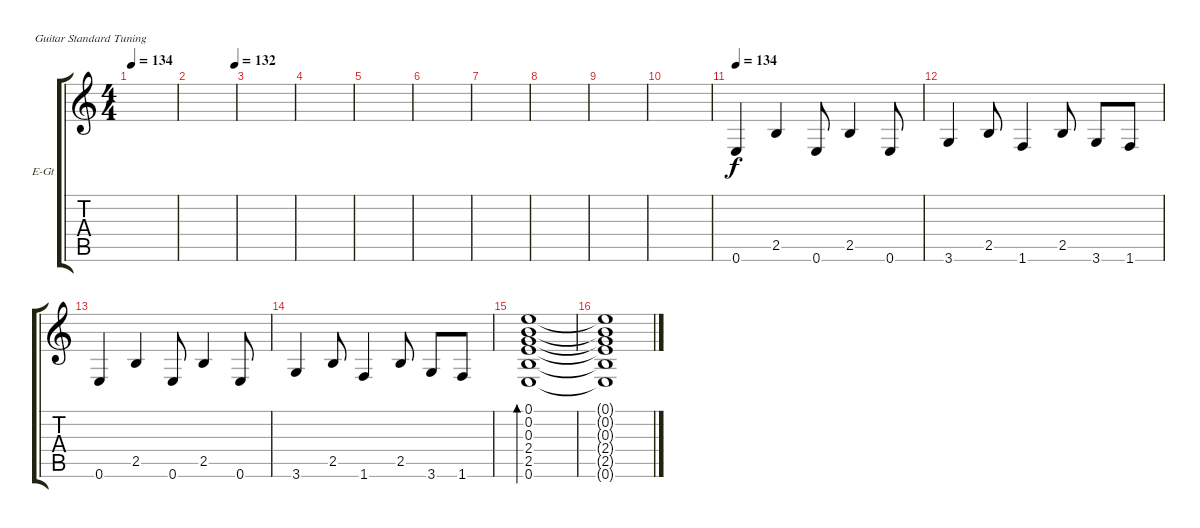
\defaultSystemsLayout 4
\bracketExtendMode groupsimilarinstruments
\firstSystemTrackNameOrientation horizontal
\otherSystemsTrackNameOrientation horizontal
\track ("Electric Guitar" "E-Gt") {instrument electricguitarclean}
\staff {score tabs}
\tuning (E4 B3 G3 D3 A2 E2)
\ts (4 4)
\tempo 134
\clef g2
\ks c
|
\tempo (132 0.99375)
|
|
|
|
|
|
|
|
|
\tempo (134 0.00625)
0.6.4 2.5.4 0.6.8 2.5.4 0.6.8 |
3.6.4 2.5.8 1.6.4 2.5.8 3.6.8 1.6.8 |
0.6.4 2.5.4 0.6.8 2.5.4 0.6.8 |
3.6.4 2.5.8 1.6.4 2.5.8 3.6.8 1.6.8 |
(0.6 2.5 2.4 0.3 0.2 0.1).1{bd 371} |
(0.6{t} 2.5{t} 2.4{t} 0.3{t} 0.2{t} 0.1{t}).1
